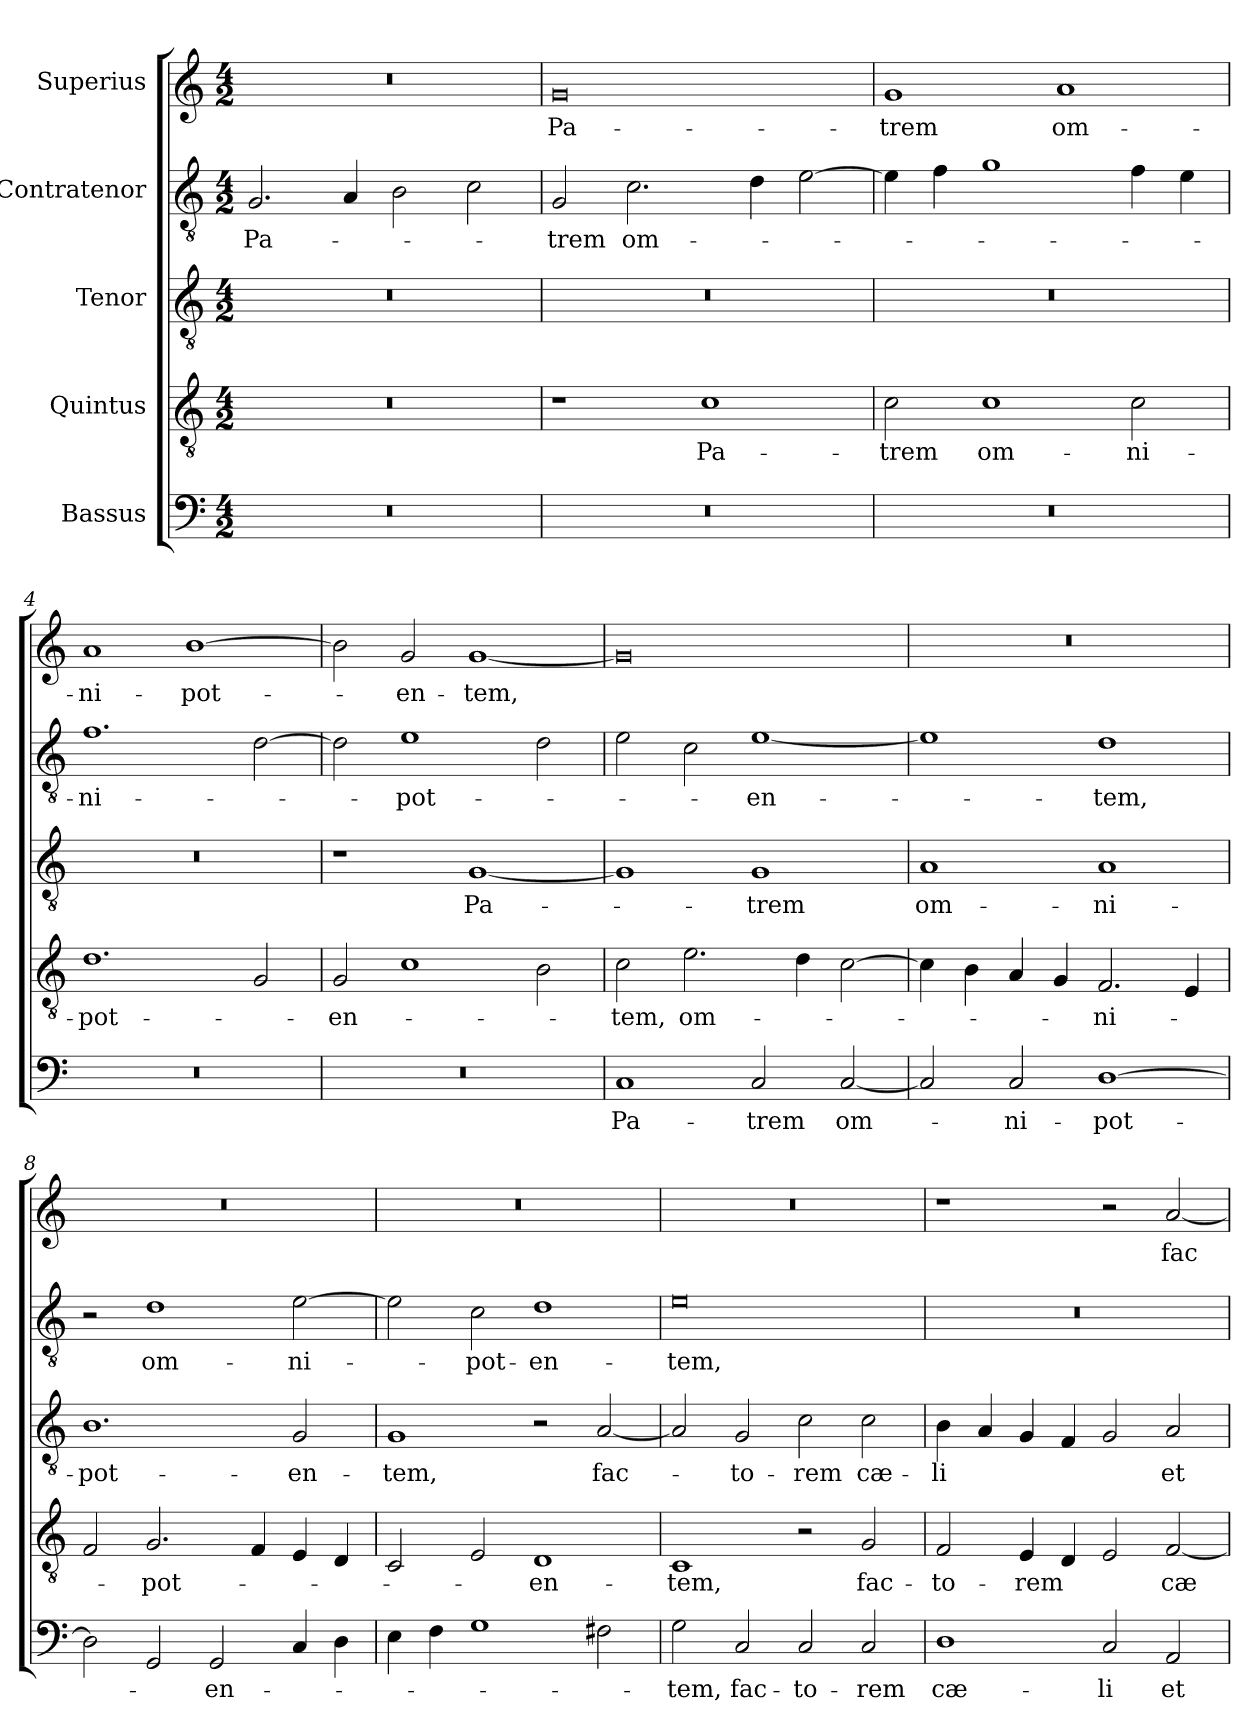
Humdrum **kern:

**kern	**text	**kern	**text	**kern	**text	**kern	**text	**kern	**text
*part5	*part5	*part4	*part4	*part3	*part3	*part2	*part2	*part1	*part1
*staff5	*staff5	*staff4	*staff4	*staff3	*staff3	*staff2	*staff2	*staff1	*staff1
*I"Bassus	*	*I"Quintus	*	*I"Tenor	*	*I"Contratenor	*	*I"Superius	*
*clefF4	*	*clefGv2	*	*clefGv2	*	*clefGv2	*	*clefG2	*
*k[]	*	*k[]	*	*k[]	*	*k[]	*	*k[]	*
*M4/2	*	*M4/2	*	*M4/2	*	*M4/2	*	*M4/2	*
=1	=1	=1	=1	=1	=1	=1	=1	=1	=1
0r	.	0r	.	0r	.	2.G/	Pa-	0r	.
.	.	.	.	.	.	4A/	.	.	.
.	.	.	.	.	.	2B\	.	.	.
.	.	.	.	.	.	2c\	.	.	.
=2	=2	=2	=2	=2	=2	=2	=2	=2	=2
0r	.	1r	.	0r	.	2G/	-trem	0g/	Pa-
.	.	.	.	.	.	2.c\	om-	.	.
.	.	1c\	Pa-	.	.	.	.	.	.
.	.	.	.	.	.	4d\	.	.	.
.	.	.	.	.	.	[2e\	.	.	.
=3	=3	=3	=3	=3	=3	=3	=3	=3	=3
0r	.	2c\	-trem	0r	.	4e\]	.	1g/	-trem
.	.	.	.	.	.	4f\	.	.	.
.	.	1c/	om-	.	.	1g/	.	.	.
.	.	.	.	.	.	.	.	1a/	om-
.	.	2c\	-ni-	.	.	4f\	.	.	.
.	.	.	.	.	.	4e\	.	.	.
=4	=4	=4	=4	=4	=4	=4	=4	=4	=4
0r	.	1.d\	-pot-	0r	.	1.f/	-ni-	1a/	-ni-
.	.	.	.	.	.	.	.	[1b\	-pot-
.	.	2G/	.	.	.	[2d\	.	.	.
=5	=5	=5	=5	=5	=5	=5	=5	=5	=5
0r	.	2G/	-en-	1r	.	2d\]	.	2b\]	.
.	.	1c\	.	.	.	1e/	-pot-	2g/	-en-
.	.	.	.	[1G/	Pa-	.	.	[1g/	-tem,
.	.	2B\	.	.	.	2d\	.	.	.
=6	=6	=6	=6	=6	=6	=6	=6	=6	=6
1C/	Pa-	2c\	-tem,	1G/]	.	2e\	.	0g/]	.
.	.	2.e\	om-	.	.	2c\	.	.	.
2C/	-trem	.	.	1G/	-trem	[1e/	-en-	.	.
.	.	4d\	.	.	.	.	.	.	.
[2C/	om-	[2c\	.	.	.	.	.	.	.
=7	=7	=7	=7	=7	=7	=7	=7	=7	=7
2C/]	.	4c\]	.	1A/	om-	1e/]	.	0r	.
.	.	4B\	.	.	.	.	.	.	.
2C/	-ni-	4A/	.	.	.	.	.	.	.
.	.	4G/	.	.	.	.	.	.	.
[1D\	-pot-	2.F/	-ni-	1A/	-ni-	1d/	-tem,	.	.
.	.	4E/	.	.	.	.	.	.	.
=8	=8	=8	=8	=8	=8	=8	=8	=8	=8
2D\]	.	2F/	.	1.B\	-pot-	2r	.	0r	.
2GG/	.	2.G/	-pot-	.	.	1d/	om-	.	.
2GG/	-en-	.	.	.	.	.	.	.	.
.	.	4F/	.	.	.	.	.	.	.
4C/	.	4E/	.	2G/	-en-	[2e\	-ni-	.	.
4D\	.	4D/	.	.	.	.	.	.	.
=9	=9	=9	=9	=9	=9	=9	=9	=9	=9
4E\	.	2C/	.	1G/	-tem,	2e\]	.	0r	.
4F\	.	.	.	.	.	.	.	.	.
1G\	.	2E/	.	.	.	2c\	-pot-	.	.
.	.	1D/	-en-	2r	.	1d/	-en-	.	.
2F#X\	.	.	.	[2A/	fac-	.	.	.	.
=10	=10	=10	=10	=10	=10	=10	=10	=10	=10
2G\	-tem,	1C/	-tem,	2A/]	.	0e\	-tem,	0r	.
2C/	fac-	.	.	2G/	-to-	.	.	.	.
2C/	-to-	2r	.	2c\	-rem	.	.	.	.
2C/	-rem	2G/	fac-	2c\	cæ-	.	.	.	.
=11	=11	=11	=11	=11	=11	=11	=11	=11	=11
1D\	cæ-	2F/	-to-	4B\	-li	0r	.	1r	.
.	.	.	.	4A/	.	.	.	.	.
.	.	4E/	-rem	4G/	.	.	.	.	.
.	.	4D/	.	4F/	.	.	.	.	.
2C/	-li	2E/	.	2G/	.	.	.	2r	.
2AA/	et	[2F/	cæ-	2A/	et	.	.	[2a/	fac-
=	=	=	=	=	=	=	=	=	=
*-	*-	*-	*-	*-	*-	*-	*-	*-	*-
